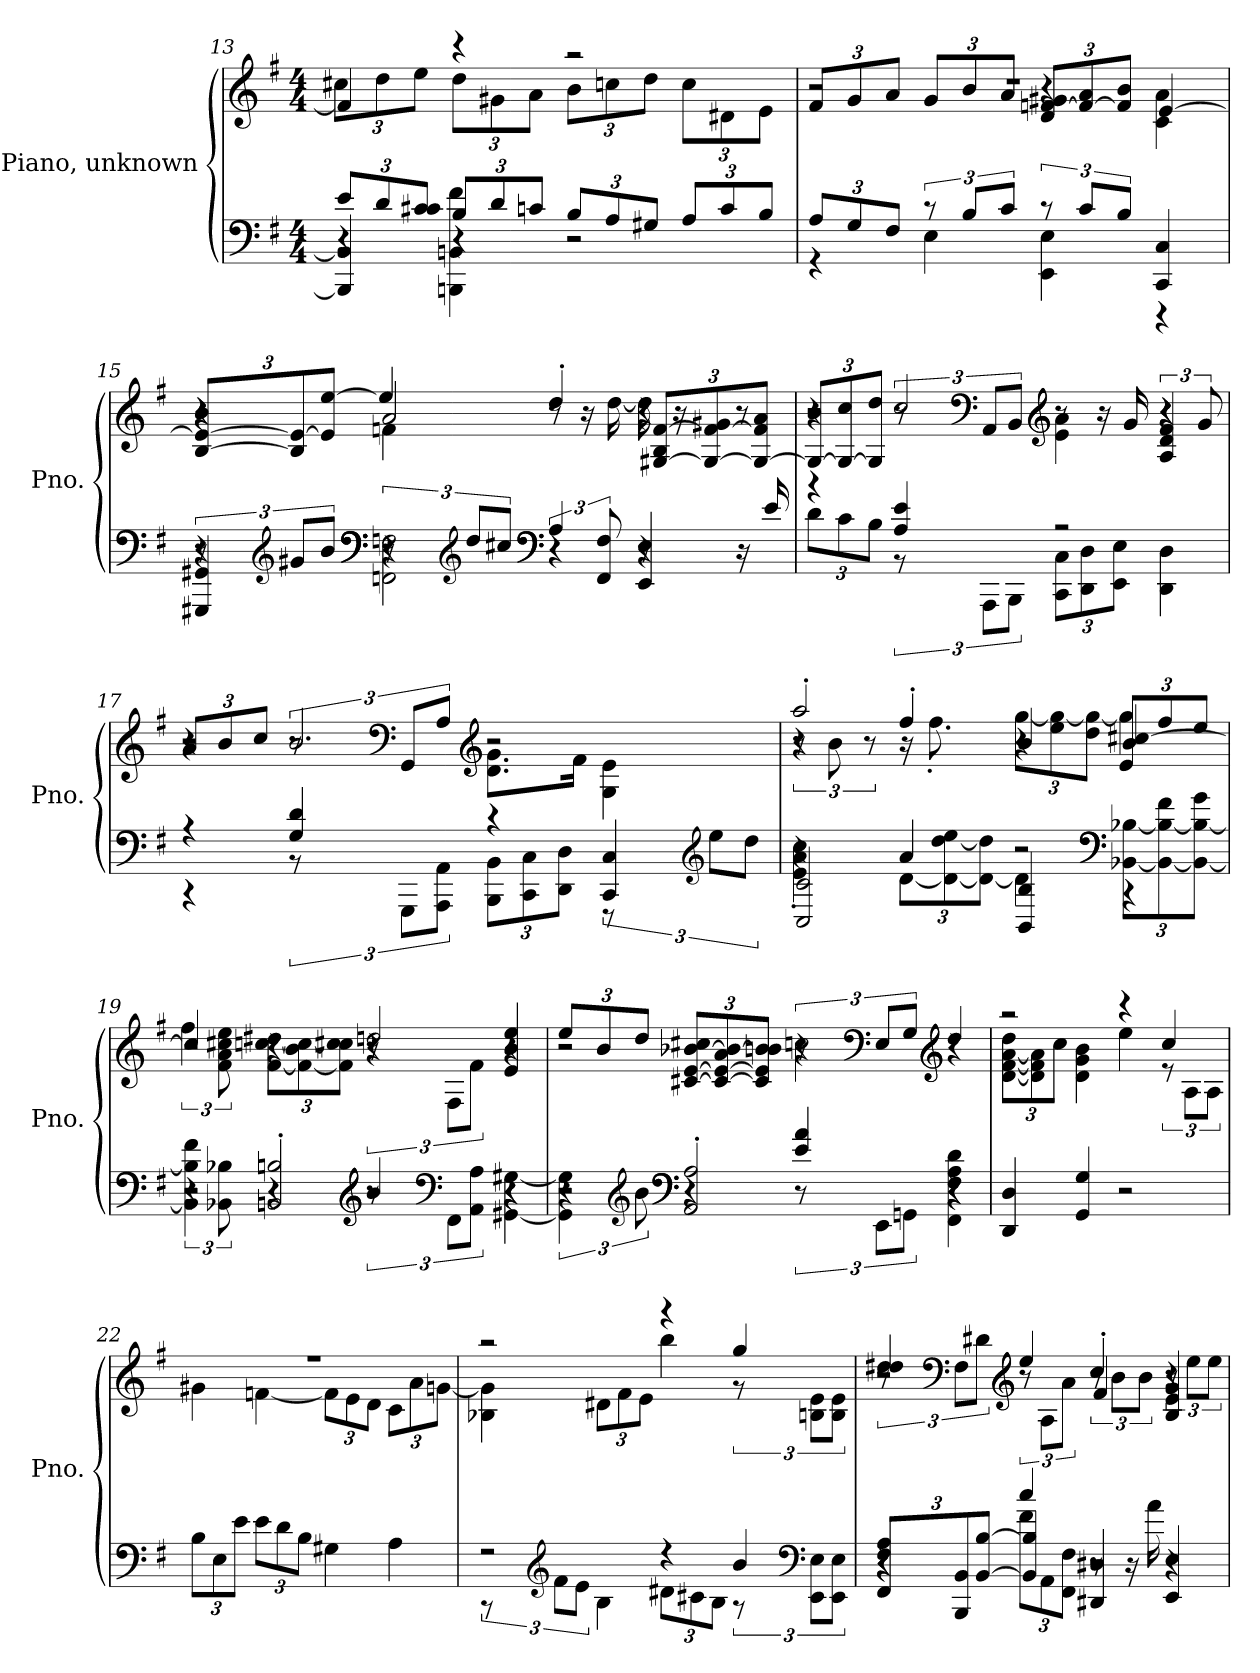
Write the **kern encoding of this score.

**kern	**kern
*part1	*part1
*staff2	*staff1
*I"Piano, unknown	*
*I'Pno.	*
!!LO:LB:g=z
*clefF4	*clefG2
*k[f#]	*k[f#]
*M4/4	*M4/4
=13	=13
*	*^
*Xbrackettup	*	*Xbrackettup
*^	*	*
*	*^	*	*
12e/L	4r	4BBB-/] 4BB-/]	4f#/]	12cc#X\L
12d/	.	.	.	12dd\
12c/ 12c#X/J	.	.	.	12ee\J
12B/L	4BBBn\ 4BBn\ 4f#\	4r	4r	12dd\L
12d/	.	.	.	12g#X\
12cn/J	.	.	.	12a\J
12B/L	2r	2r	2r	12b\L
12A/	.	.	.	12ccn\
12G#X/J	.	.	.	12dd\J
12A/L	.	.	.	12cc\L
12c/	.	.	.	12d#X\
12B/J	.	.	.	12e\J
*	*v	*v	*	*
=14	=14	=14	=14
*	*	*	*^
12A/L	4r	1r	2r	12f#/L
12G/	.	.	.	12g/
12F#/J	.	.	.	12a/J
*brackettup	*	*	*	*
12r	4E\	.	.	12g/L
12B/L	.	.	.	12b/
12c/J	.	.	.	12a/J
12r	4EE\ 4E\	.	4r	12d/ [12fn/ 12g#X/L
12c/L	.	.	.	12f/_ 12a/
12B/J	.	.	.	12f/] 12b/J
4CC/ 4C/	4r	.	4c\ 4a\	[4e/
!!LO:PB:g=z	!!	!!
=15	=15	=15	=15	=15
*	*^	*	*	*
12r	4r	4GGG#X/ 4GG#X/	4r	4r	[12B/ 12e/_ 12b/L
*clefG2	*	*	*	*	*
12g#X/L	.	.	.	.	12B/] 12e/_
12b/J	.	.	.	.	12e/] [12ee/J
*clefF4	*	*	*	*	*
12r	2FFn\ 2Fn\	4r	2a/	4fn\	4ee/]
*clefG2	*	*	*	*	*
12dd/L	.	.	.	.	.
12cc#X/J	.	.	.	.	.
*clefF4	*	*	*	*	*
4A/	.	6r	.	8r	4dd'/
.	.	.	.	16r	.
.	.	12FF/ 12F/	.	.	.
.	.	.	.	[16dd\	.
8r	4r	4EE/ 4E/	4r	16dd\]	[12G#X/ 12B/ [12f/L
.	.	.	.	16r	.
.	.	.	.	.	12G#/_ 12f/_ 12g#X/
16r	.	.	.	8r	.
.	.	.	.	.	12G#/_ 12f/] 12a/J
16e/	.	.	.	.	.
*	*v	*v	*	*	*
!!LO:LB:g=z	!!	!!
=16	=16	=16	=16	=16
*	*Xbrackettup	*	*	*
4r	12d\L	4r	2r	12G#/_ 12b/L
.	12c\	.	.	12G#/_ 12cc/
.	12B\J	.	.	12G#/] 12dd/J
*	*brackettup	*	*	*brackettup
4A/ 4e/	12r	2cc/	.	12r
*	*	*clefF4	*	*
.	12AAA\L	.	.	12AA/L
.	12BBB\J	.	.	12BB/J
*	*	*clefG2	*	*
*	*Xbrackettup	*	*	*
2r	12CC\ 12C\L	.	4e\ 4a\	8r
.	12DD\ 12D\	.	.	.
.	.	.	.	16r
.	12EE\ 12E\J	.	.	.
.	.	.	.	16g/
.	4DD\ 4D\	4r	4r	6A/ 6d/ 6f#/
.	.	.	.	12g/
=17	=17	=17	=17	=17
*	*	*	*	*Xbrackettup
4r	4r	4r	2r	12a/L
.	.	.	.	12b/
.	.	.	.	12cc/J
*	*brackettup	*	*	*brackettup
4G/ 4d/	12r	2.b/	.	12r
*	*	*clefF4	*	*
.	12GGG\L	.	.	12GG/L
.	12AAA\ 12AA\J	.	.	12A/J
*	*	*clefG2	*	*
*	*Xbrackettup	*	*	*
4r	12BBB\ 12BB\L	.	8.d\ 8.g\L	2r
.	12CC\ 12C\	.	.	.
.	12DD\ 12D\J	.	.	.
.	.	.	16f#\Jk	.
*	*brackettup	*	*	*
4CC/ 4C/	12r	.	4G\ 4e\	.
*clefG2	*	*	*	*
.	12ee\L	.	.	.
.	12dd\J	.	.	.
!!LO:LB:g=z	!!	!!
=18	=18	=18	=18	=18
*	*^	*	*	*
4r	4e\' 4a\' 4cc\'	2C/ 2c/	2aa'/	12r	4r
.	.	.	.	12b\	.
.	.	.	.	12r	.
*	*Xbrackettup	*	*	*	*
4a/	[12d\L	.	.	16r	4ff#'/
.	.	.	.	8.ff#'\	.
.	12d\_ [12dd\ 12ee\	.	.	.	.
.	12d\_ 12dd\]J	.	.	.	.
*	*	*	*	*Xbrackettup	*
2r	4d\]	4BB/ 4B/	4r	[12gg\L	4b/
.	.	.	.	12ee\ 12gg\_	.
.	.	.	.	12dd\ 12gg\_J	.
*clefF4	*	*	*	*	*
.	[12BB-X\ [12B-X\L	4r	4b/ [4cc#X/	4gg\]	12e/L
.	12BB-\_ 12B-\_ 12f#\	.	.	.	12ff#/
.	12BB-\_ 12B-\_ 12g\J	.	.	.	12ee/J
=19	=19	=19	=19	=19	=19
*	*brackettup	*	*	*brackettup	*
2r	6BB-\] 6B-\] 6f#\	4r	4cc#/]	6ff#\	2r
.	12BB-X\ 12B-X\	.	.	12f#\ 12a\ 12cc#X\ 12ee\	.
*	*	*	*	*Xbrackettup	*
.	4r	2BBn/' 2Bn/'	4r	[12f#\ [12ccn\ 12dd#X\L	.
.	.	.	.	12f#\_ 12b\ 12cc\_	.
.	.	.	.	12f#\] 12cc\] 12cc#X\J	.
*clefG2	*	*	*	*	*
*	*	*	*	*brackettup	*
4b/	12r	.	2ddn/	12r	4r
*clefF4	*	*	*	*	*
.	12FF#\L	.	.	12F#\L	.
.	12AA\ 12A\J	.	.	12f#\J	.
4r	[4GG#X\ [4G#X\	4r	.	4r	4e/ 4b/ 4ee/
!!LO:LB:g=z	!!	!!
=20	=20	=20	=20	=20	=20
*	*	*	*	*	*Xbrackettup
2r	6GG#\] 6G#\]	4r	2r	2r	12ee/L
.	.	.	.	.	12b/
*clefG2	*	*	*	*	*
.	12b\	.	.	.	12dd/J
*clefF4	*	*	*	*	*
.	4r	2AA/' 2A/'	.	.	[12c#X/ [12e/ [12b-X/ 12cc#X/L
.	.	.	.	.	12c#/_ 12e/_ 12a/ 12b-/_
.	.	.	.	.	12c#/] 12e/] 12b-/] 12bn/J
*	*	*	*	*	*brackettup
4e/ 4a/	12r	.	4r	2ccn\	12r
*	*	*	*clefF4	*	*
.	12EE\L	.	.	.	12E/L
.	12GGn\J	.	.	.	12G/J
*	*	*	*clefG2	*	*
4r	4FF#\ 4F#\ 4A\ 4d\	4r	4dd/	.	4r
*v	*v	*v	*	*	*
*	*	*v	*v
=21	=21	=21
*	*	*Xbrackettup
4DD/ 4D/	2r	[12d\ [12f#\ [12a\ 12dd\L
.	.	12d\] 12f#\] 12a\]
.	.	12cc\J
4GG/ 4G/	.	4d\ 4g\ 4b\
2r	4r	4ee\
*	*	*brackettup
.	4cc/	12r
.	.	12A\L
.	.	12A\J
=22	=22	=22
*Xbrackettup	*	*
12B\L	1r	4g#X\
12E\	.	.
12e\J	.	.
12e\L	.	[4fn\
12d\	.	.
12B\J	.	.
*	*	*Xbrackettup
4G#X\	.	12f\L]
.	.	12e\
.	.	12d\J
4A\	.	12c\L
.	.	12a\
.	.	[12gn\J
!!LO:LB:g=z	!!
=23	=23	=23
*^	*	*
*	*brackettup	*	*
2r	12r	2r	4B-X\ 4g\]
*clefG2	*	*	*
.	12f#\L	.	.
.	12e\J	.	.
.	4B\	.	12d#X\L
.	.	.	12f#\
.	.	.	12e\J
*	*Xbrackettup	*	*
4r	12d#X\L	4r	4bb\
.	12c#X\	.	.
.	12B\J	.	.
*	*brackettup	*	*brackettup
4b/	12r	4gg/	12r
*clefF4	*	*	*
.	12EE\ 12E\L	.	12Bn\ 12e\L
.	12EE\ 12E\J	.	12B\ 12e\J
*	*	*v	*v
=24	=24	=24
*	*^	*
*	*	*Xbrackettup	*
*	*	*	*^
*	*	*	*	*^
4r	4r	12FF#/ 12F#/ 12A/L	4dd/ 4dd#X/	12r	2r
*	*	*	*clefF4	*	*
.	.	12BBB/ 12BB/	.	12F#\L	.
.	.	[12BB/ [12B/J	.	12d#X\J	.
*	*	*	*clefG2	*	*
4cc/	12f#\L	4BB/] 4B/]	4ee/	12r	.
.	12AA\	.	.	12A\L	.
.	12FF#\ 12F#\J	.	.	12a\J	.
2r	8r	4DD#X/ 4D#X/	4cc'/	12r	4f#/
.	.	.	.	12b\L	.
.	16r	.	.	.	.
.	.	.	.	12b\J	.
.	16a\	.	.	.	.
.	4r	4EE/ 4E/	4B/ 4e/ 4g/	12r	4r
.	.	.	.	12ee\L	.
.	.	.	.	12ee\J	.
*v	*v	*v	*	*	*
*	*v	*v	*v
=	=
*-	*-
